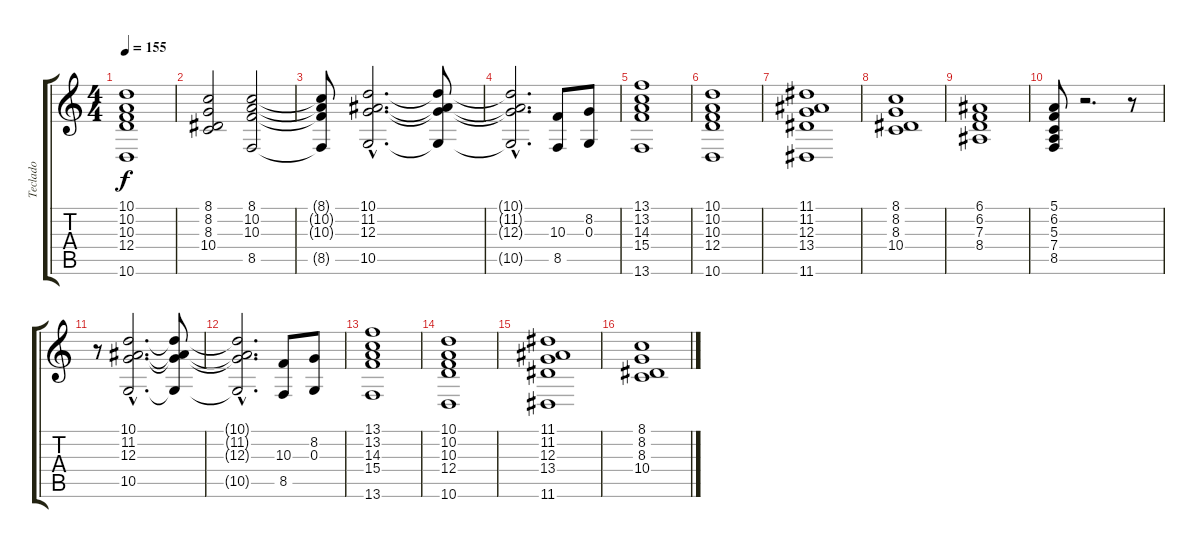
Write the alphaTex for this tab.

\track ("Teclado" "Teclado") {instrument stringensemble1}
\staff {score tabs}
\tuning (E4 B3 G3 D3 A2 E2) {hide}
\ts (4 4)
\tempo 155
\clef g2
\ks c
(10.1 10.2 10.3 12.4 10.6).1{dy f} |
(8.1 8.2 8.3 10.4).2 (8.1 10.2 10.3 8.5).2 |
(8.1{t} 10.2{t} 10.3{t} 8.5{t}).8 (10.1{hac} 11.2{hac} 12.3{hac} 10.5{hac}).2{d} (10.1{t} 11.2{t} 12.3{t} 10.5{t}).8 |
(10.1{t} 11.2{t} 12.3{hac t} 10.5{hac t}).2{d} (10.3 8.5).8 (8.2 0.3).8 |
(13.1 13.2 14.3 15.4 13.6).1 |
(10.1 10.2 10.3 12.4 10.6).1 |
(11.1 11.2 12.3 13.4 11.6).1 |
(8.1 8.2 8.3 10.4).1 |
(6.1 6.2 7.3 8.4).1 |
(5.1 6.2 5.3 7.4 8.5).8 r.2{d} r.8 |
r.8 (10.1{hac} 11.2{hac} 12.3{hac} 10.5{hac}).2{d} (10.1{t} 11.2{t} 12.3{t} 10.5{t}).8 |
(10.1{t} 11.2{t} 12.3{hac t} 10.5{hac t}).2{d} (10.3 8.5).8 (8.2 0.3).8 |
(13.1 13.2 14.3 15.4 13.6).1 |
(10.1 10.2 10.3 12.4 10.6).1 |
(11.1 11.2 12.3 13.4 11.6).1 |
(8.1 8.2 8.3 10.4).1
